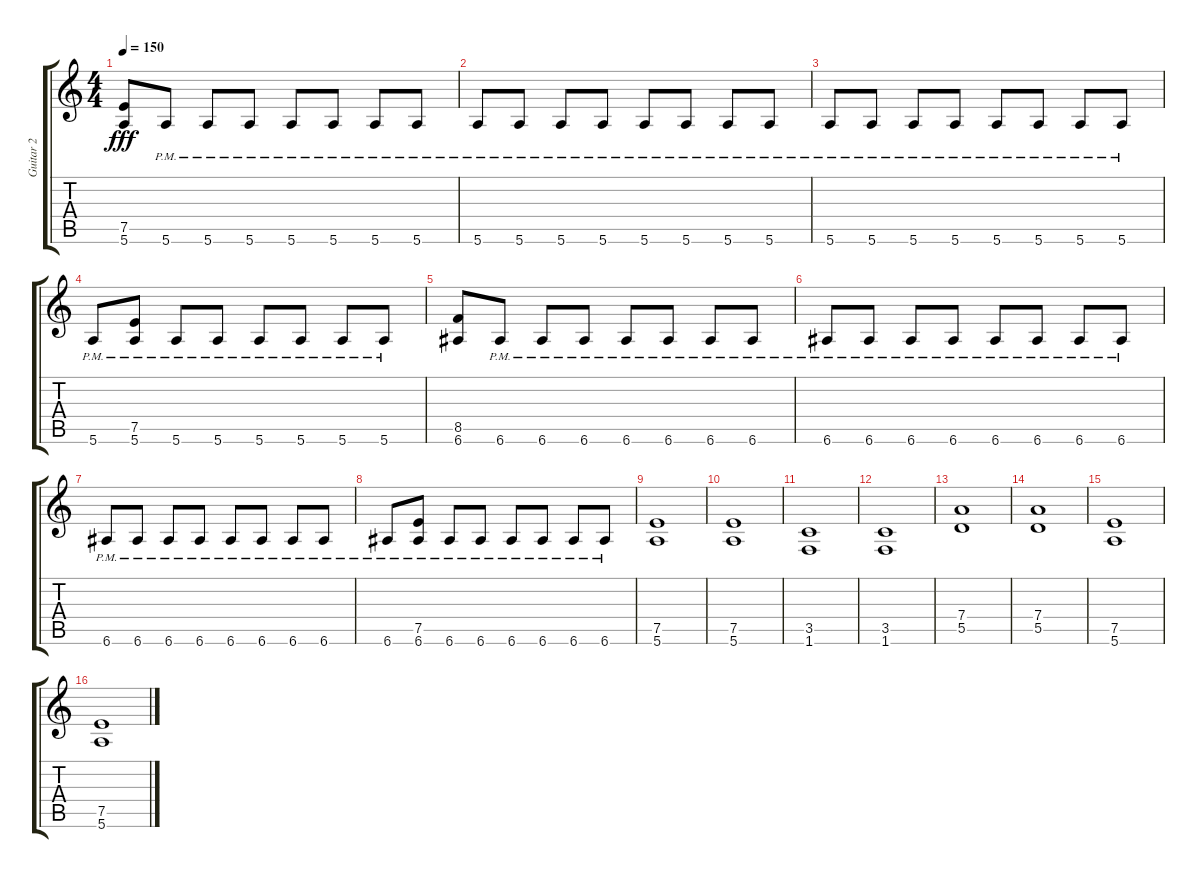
\track ("Guitar 2" "Guitar 2") {instrument distortionguitar}
\staff {score tabs}
\tuning (E4 B3 G3 D3 A2 E2) {hide}
\ts (4 4)
\tempo 150
\clef g2
\ks c
(7.5 5.6).8{dy fff} 5.6{pm}.8 5.6{pm}.8 5.6{pm}.8 5.6{pm}.8 5.6{pm}.8 5.6{pm}.8 5.6{pm}.8 |
5.6{pm}.8 5.6{pm}.8 5.6{pm}.8 5.6{pm}.8 5.6{pm}.8 5.6{pm}.8 5.6{pm}.8 5.6{pm}.8 |
5.6{pm}.8 5.6{pm}.8 5.6{pm}.8 5.6{pm}.8 5.6{pm}.8 5.6{pm}.8 5.6{pm}.8 5.6{pm}.8 |
5.6{pm}.8 (7.5 5.6{pm}).8 5.6{pm}.8 5.6{pm}.8 5.6{pm}.8 5.6{pm}.8 5.6{pm}.8 5.6{pm}.8 |
(8.5 6.6).8 6.6{pm}.8 6.6{pm}.8 6.6{pm}.8 6.6{pm}.8 6.6{pm}.8 6.6{pm}.8 6.6{pm}.8 |
6.6{pm}.8 6.6{pm}.8 6.6{pm}.8 6.6{pm}.8 6.6{pm}.8 6.6{pm}.8 6.6{pm}.8 6.6{pm}.8 |
6.6{pm}.8 6.6{pm}.8 6.6{pm}.8 6.6{pm}.8 6.6{pm}.8 6.6{pm}.8 6.6{pm}.8 6.6{pm}.8 |
6.6{pm}.8 (7.5 6.6{pm}).8 6.6{pm}.8 6.6{pm}.8 6.6{pm}.8 6.6{pm}.8 6.6{pm}.8 6.6{pm}.8 |
(7.5 5.6).1 |
(7.5 5.6).1 |
(3.5 1.6).1 |
(3.5 1.6).1 |
(7.4 5.5).1 |
(7.4 5.5).1 |
(7.5 5.6).1 |
(7.5 5.6).1
